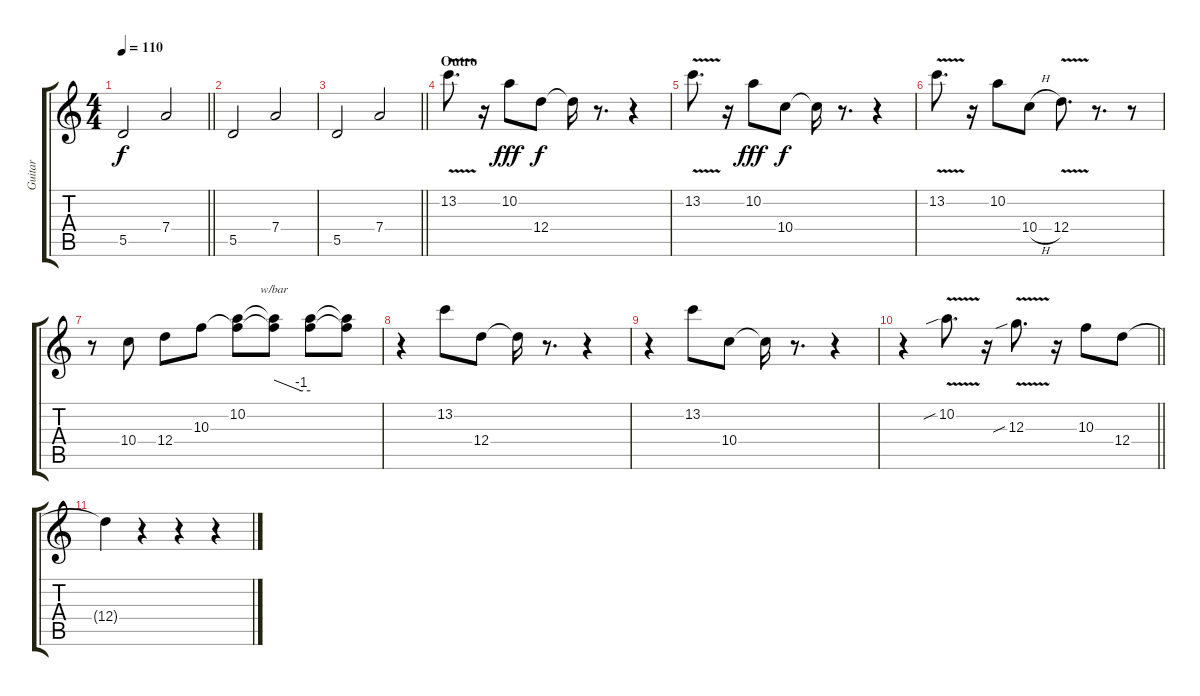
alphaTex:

\track ("Guitar" "Guitar") {instrument overdrivenguitar}
\staff {score tabs}
\tuning (E4 B3 G3 D3 A2 E2) {hide}
\ts (4 4)
\tempo 110
\clef g2
\barLineRight lightlight
\ks c
5.5.2{dy f} 7.4.2 |
5.5.2 7.4.2 |
\barLineRight lightlight
5.5.2 7.4.2 |
\section ("" "Outro")
13.2{v}.8{d} r.16 10.2.8{dy fff} 12.4.8{dy f} 12.4{t}.16 r.8{d} r.4 |
13.2{v}.8{d} r.16 10.2.8{dy fff} 10.4.8{dy f} 10.4{t}.16 r.8{d} r.4 |
13.2{v}.8{d} r.16 10.2.8 10.4{h}.8 12.4{v}.8{d} r.8{d} r.8 |
r.8 10.4.8 12.4.8 10.3.8 (10.2 10.3{t}).8 (10.2{t} 10.3{t}).8{tbe (custom default 0 0 45 -4 60 -4)} (10.2{t} 10.3{t}).8 (10.2{t} 10.3{t}).8 |
r.4 13.2.8 12.4.8 12.4{t}.16 r.8{d} r.4 |
r.4 13.2.8 10.4.8 10.4{t}.16 r.8{d} r.4 |
\barLineRight lightlight
r.4 10.2{v sib}.8{d} r.16 12.3{v sib}.8{d} r.16 10.3.8 12.4.8 |
12.4{t}.4 r.4 r.4 r.4
